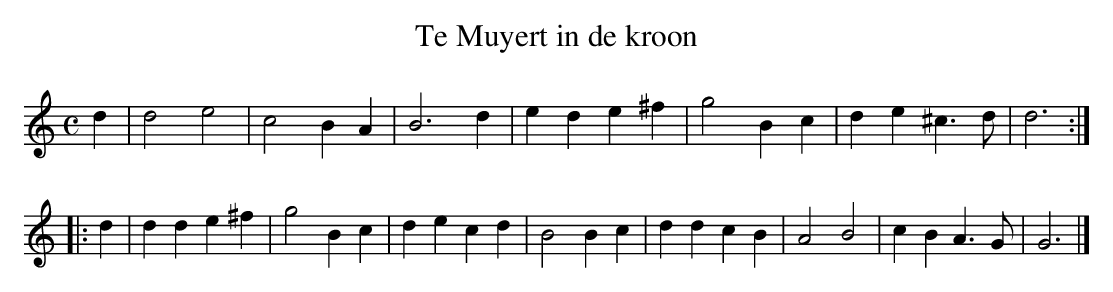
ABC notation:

X:1
T:Te Muyert in de kroon
M:C
K:Gmix
d2|d4e4|c4B2A2|B6d2|e2d2e2^f2|g4B2c2|d2e2^c3d|d6:|
|:d2|d2d2e2^f2|g4B2c2|d2e2c2d2|B4B2c2|d2d2c2B2|A4B4|c2B2A3G|G6|]
